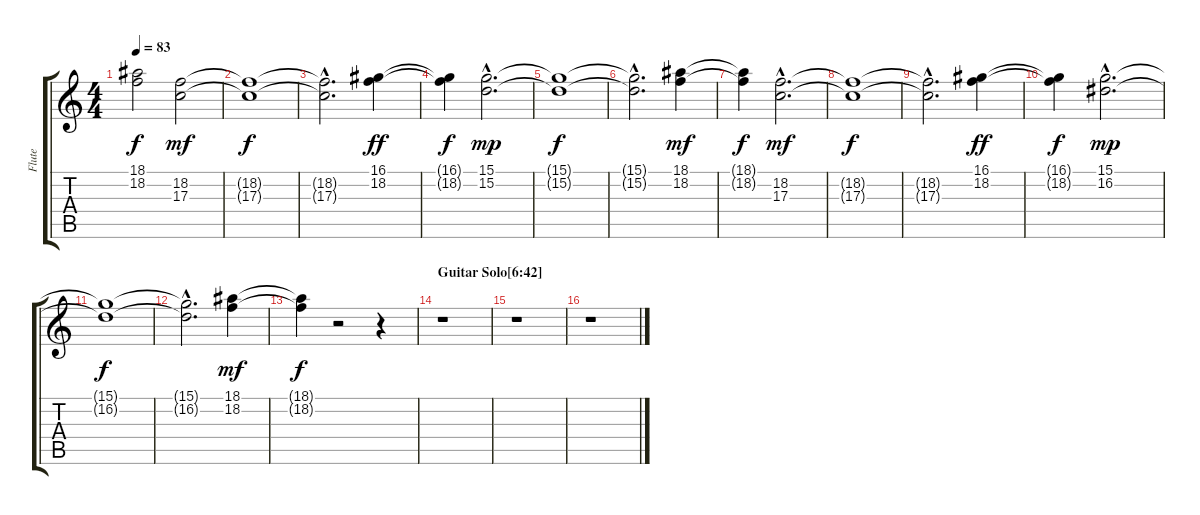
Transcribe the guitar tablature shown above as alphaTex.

\track ("Flute" "Flute") {instrument piccolo}
\staff {score tabs}
\tuning (E4 B3 G3 D3 A2 E2) {hide}
\ts (4 4)
\tempo 83
\clef g2
\ks c
(18.1{t} 18.2{t}).2{dy f} (18.2 17.3).2{dy mf} |
(18.2{t} 17.3{t}).1{dy f} |
(18.2{hac t} 17.3{hac t}).2{d} (16.1 18.2).4{dy ff} |
(16.1{t} 18.2{t}).4{dy f} (15.1{hac} 15.2{hac}).2{d dy mp} |
(15.1{t} 15.2{t}).1{dy f} |
(15.1{hac t} 15.2{hac t}).2{d} (18.1 18.2).4{dy mf} |
(18.1{t} 18.2{t}).4{dy f} (18.2{hac} 17.3{hac}).2{d dy mf} |
(18.2{t} 17.3{t}).1{dy f} |
(18.2{hac t} 17.3{hac t}).2{d} (16.1 18.2).4{dy ff} |
(16.1{t} 18.2{t}).4{dy f} (15.1{hac} 16.2{hac}).2{d dy mp} |
(15.1{t} 16.2{t}).1{dy f} |
(15.1{hac t} 16.2{hac t}).2{d} (18.1 18.2).4{dy mf} |
(18.1{t} 18.2{t}).4{dy f} r.2 r.4 |
\section ("" "Guitar Solo[6:42]")
r.1 |
r.1 |
r.1
